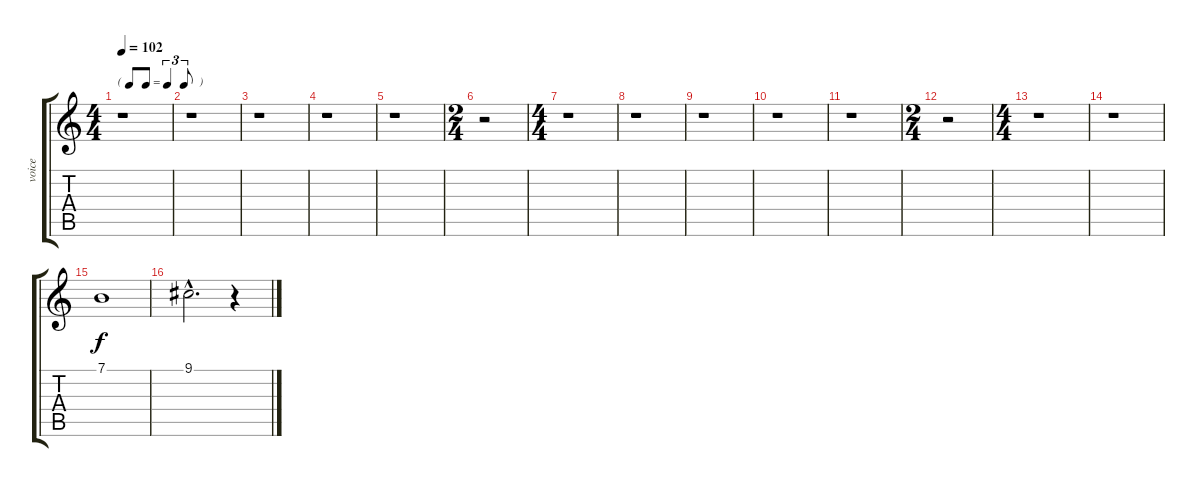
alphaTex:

\track ("voice" "voice") {instrument lead3calliope}
\staff {score tabs}
\tuning (E4 B3 G3 D3 A2 E2) {hide}
\ts (4 4)
\tf triplet8th
\tempo 102
\clef g2
\ks c
r.1{dy f instrument lead3calliope} |
r.1 |
r.1 |
r.1 |
r.1 |
\ts (2 4)
r.2 |
\ts (4 4)
r.1 |
r.1 |
r.1 |
r.1 |
r.1 |
\ts (2 4)
r.2 |
\ts (4 4)
r.1 |
r.1 |
7.1.1 |
9.1{hac}.2{d} r.4
